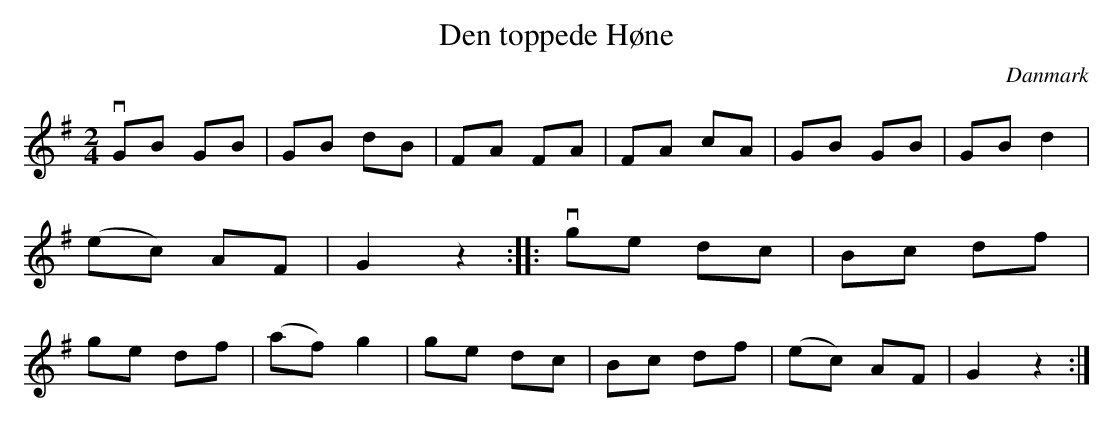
X:1
T: Den toppede Høne
O:Danmark
M: 2/4
L: 1/8
K: G
!downbow!GB GB|GB dB|FA FA|FA cA|GB GB|GB d2|(ec) AF|G2 z2:|\
|:!downbow!ge dc|Bc df|ge df|(af) g2|ge dc|Bc df|(ec) AF|G2 z2:|
